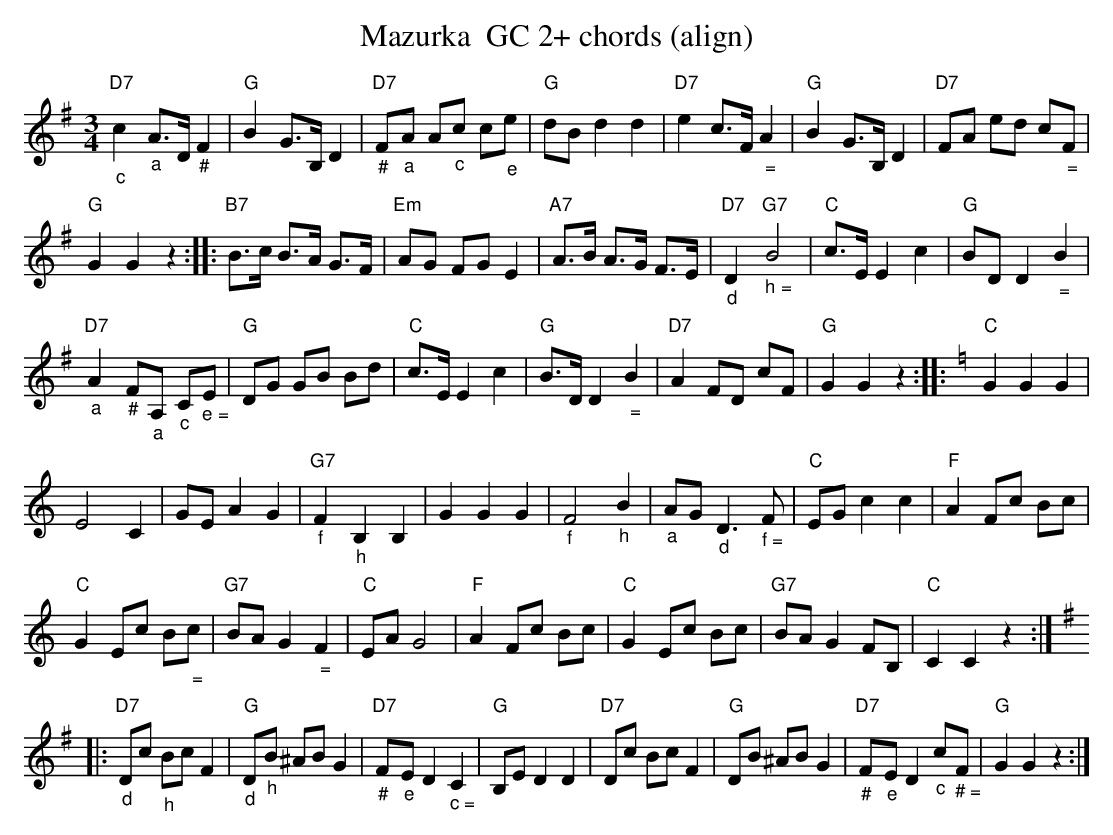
X:1
T:Mazurka  GC 2+ chords (align)
M:3/4
L:1/8
K:Gmaj%%MIDI gchordon
"D7""_c"c2"_a"A>D "_#"F2 | "G"B2G>B,D2 | "D7""_#"F"_a"A A"_c"c c"_e"e | "G"dBd2d2 | "D7"e2c>F"_ ="A2 | "G"B2G>B,D2 | "D7"FA ed c"_ ="F |
 "G"G2G2z2 :: "B7"B>c B>A G>F | "Em"AG FGE2 | "A7"A>B A>G F>E | "D7""_d"D2"G7""_ h ="B4 | "C"c>EE2c2 | "G"BDD2"_ ="B2 |
 "D7""_a"A2"_#"F"_a"A, "_c"C"_ e ="E | "G"DG GB Bd | "C"c>EE2c2 | "G"B>DD2"_ ="B2 | "D7"A2FD cF | "G"G2G2z2 :: [K:Cmaj] "C"G2G2G2 |
 E4C2 | GEA2G2 | "G7""_f"F2"_h"B,2B,2 | G2G2G2 | "_f"F4"_h"B2 | "_a"AG "_d"D3"_ f ="F | "C"EGc2c2 | "F"A2Fc Bc |
 "C"G2Ec B"_ ="c | "G7"BA G2"_ ="F2 | "C"EAG4 | "F"A2Fc Bc | "C"G2 Ec Bc | "G7"BAG2FB, | "C"C2C2z2 ::
 [K:Gmaj] "D7""_d"Dc "_h"BcF2 | "G""_d"D"_h"B ^ABG2 | "D7""_#"F"_e"ED2"_ c ="C2 | "G"B,ED2D2 | "D7"Dc BcF2 | "G"DB ^ABG2 | "D7""_#"F"_e"ED2"_c"c"_ # ="F | "G"G2G2z2 :|
